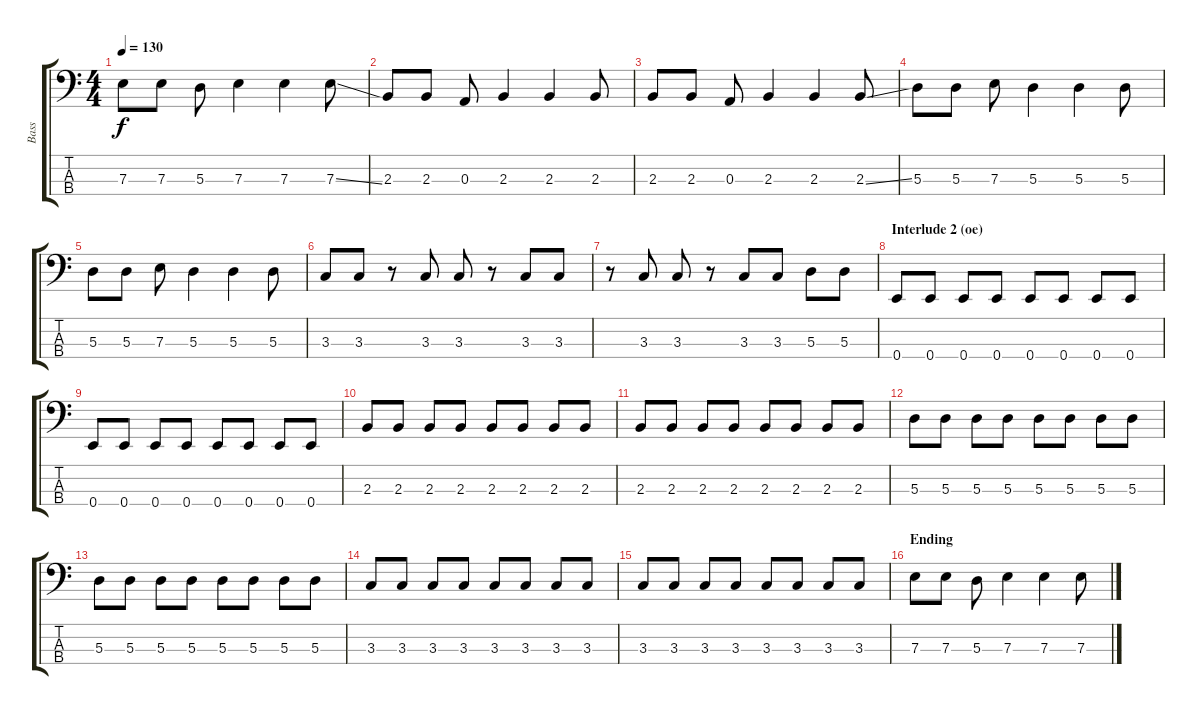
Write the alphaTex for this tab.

\track ("Bass" "Bass") {instrument electricbassfinger}
\staff {score tabs}
\tuning (G2 D2 A1 E1) {hide}
\ts (4 4)
\tempo 130
\clef f4
\ks c
7.3.8{dy f} 7.3.8 5.3.8 7.3.4 7.3.4 7.3{ss}.8 |
2.3.8 2.3.8 0.3.8 2.3.4 2.3.4 2.3.8 |
2.3.8 2.3.8 0.3.8 2.3.4 2.3.4 2.3{ss}.8 |
5.3.8 5.3.8 7.3.8 5.3.4 5.3.4 5.3.8 |
5.3.8 5.3.8 7.3.8 5.3.4 5.3.4 5.3.8 |
3.3.8 3.3.8 r.8 3.3.8 3.3.8 r.8 3.3.8 3.3.8 |
r.8 3.3.8 3.3.8 r.8 3.3.8 3.3.8 5.3.8 5.3.8 |
\section ("" "Interlude 2 (oe)")
0.4.8 0.4.8 0.4.8 0.4.8 0.4.8 0.4.8 0.4.8 0.4.8 |
0.4.8 0.4.8 0.4.8 0.4.8 0.4.8 0.4.8 0.4.8 0.4.8 |
2.3.8 2.3.8 2.3.8 2.3.8 2.3.8 2.3.8 2.3.8 2.3.8 |
2.3.8 2.3.8 2.3.8 2.3.8 2.3.8 2.3.8 2.3.8 2.3.8 |
5.3.8 5.3.8 5.3.8 5.3.8 5.3.8 5.3.8 5.3.8 5.3.8 |
5.3.8 5.3.8 5.3.8 5.3.8 5.3.8 5.3.8 5.3.8 5.3.8 |
3.3.8 3.3.8 3.3.8 3.3.8 3.3.8 3.3.8 3.3.8 3.3.8 |
3.3.8 3.3.8 3.3.8 3.3.8 3.3.8 3.3.8 3.3.8 3.3.8 |
\section ("" "Ending")
7.3.8 7.3.8 5.3.8 7.3.4 7.3.4 7.3.8
